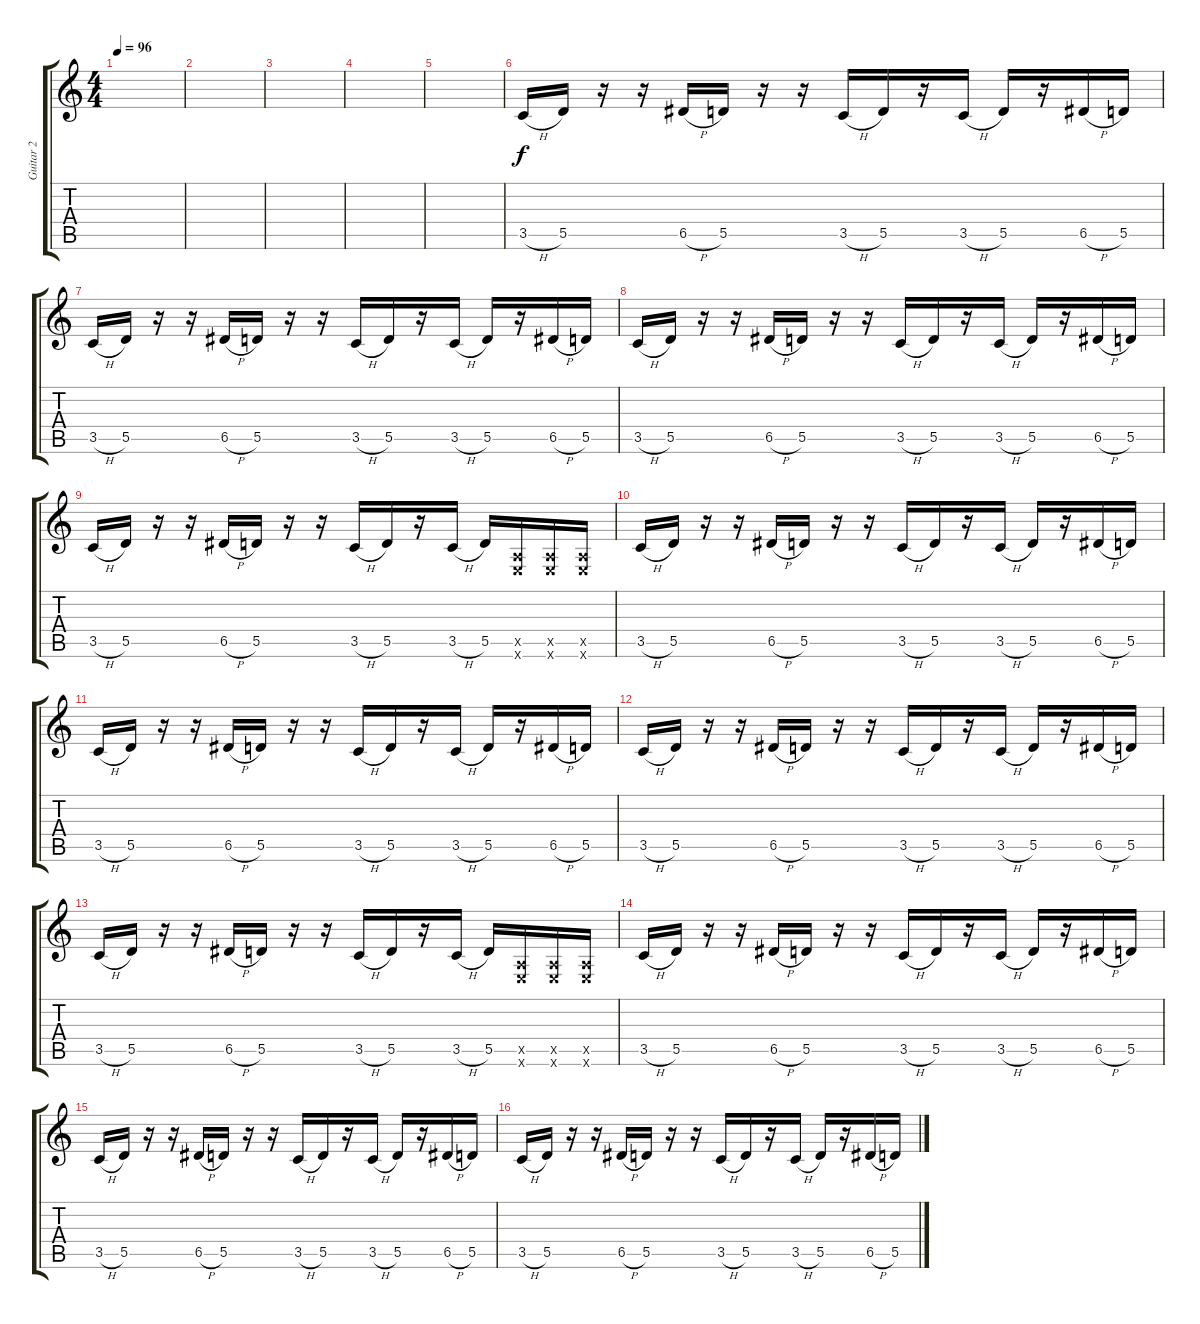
\track ("Guitar 2" "Guitar 2") {instrument distortionguitar}
\staff {score tabs}
\tuning (E4 B3 G3 D3 A2 E2) {hide}
\ts (4 4)
\tempo 96
\clef g2
\ks c
|
|
|
|
|
3.5{h}.16 5.5.16 r.16 r.16 6.5{h}.16 5.5.16 r.16 r.16 3.5{h}.16 5.5.16 r.16 3.5{h}.16 5.5.16 r.16 6.5{h}.16 5.5.16 |
3.5{h}.16 5.5.16 r.16 r.16 6.5{h}.16 5.5.16 r.16 r.16 3.5{h}.16 5.5.16 r.16 3.5{h}.16 5.5.16 r.16 6.5{h}.16 5.5.16 |
3.5{h}.16 5.5.16 r.16 r.16 6.5{h}.16 5.5.16 r.16 r.16 3.5{h}.16 5.5.16 r.16 3.5{h}.16 5.5.16 r.16 6.5{h}.16 5.5.16 |
3.5{h}.16 5.5.16 r.16 r.16 6.5{h}.16 5.5.16 r.16 r.16 3.5{h}.16 5.5.16 r.16 3.5{h}.16 5.5.16 (0.5{x} 0.6{x}).16 (0.5{x} 0.6{x}).16 (0.5{x} 0.6{x}).16 |
3.5{h}.16 5.5.16 r.16 r.16 6.5{h}.16 5.5.16 r.16 r.16 3.5{h}.16 5.5.16 r.16 3.5{h}.16 5.5.16 r.16 6.5{h}.16 5.5.16 |
3.5{h}.16 5.5.16 r.16 r.16 6.5{h}.16 5.5.16 r.16 r.16 3.5{h}.16 5.5.16 r.16 3.5{h}.16 5.5.16 r.16 6.5{h}.16 5.5.16 |
3.5{h}.16 5.5.16 r.16 r.16 6.5{h}.16 5.5.16 r.16 r.16 3.5{h}.16 5.5.16 r.16 3.5{h}.16 5.5.16 r.16 6.5{h}.16 5.5.16 |
3.5{h}.16 5.5.16 r.16 r.16 6.5{h}.16 5.5.16 r.16 r.16 3.5{h}.16 5.5.16 r.16 3.5{h}.16 5.5.16 (0.5{x} 0.6{x}).16 (0.5{x} 0.6{x}).16 (0.5{x} 0.6{x}).16 |
3.5{h}.16 5.5.16 r.16 r.16 6.5{h}.16 5.5.16 r.16 r.16 3.5{h}.16 5.5.16 r.16 3.5{h}.16 5.5.16 r.16 6.5{h}.16 5.5.16 |
3.5{h}.16 5.5.16 r.16 r.16 6.5{h}.16 5.5.16 r.16 r.16 3.5{h}.16 5.5.16 r.16 3.5{h}.16 5.5.16 r.16 6.5{h}.16 5.5.16 |
3.5{h}.16 5.5.16 r.16 r.16 6.5{h}.16 5.5.16 r.16 r.16 3.5{h}.16 5.5.16 r.16 3.5{h}.16 5.5.16 r.16 6.5{h}.16 5.5.16
